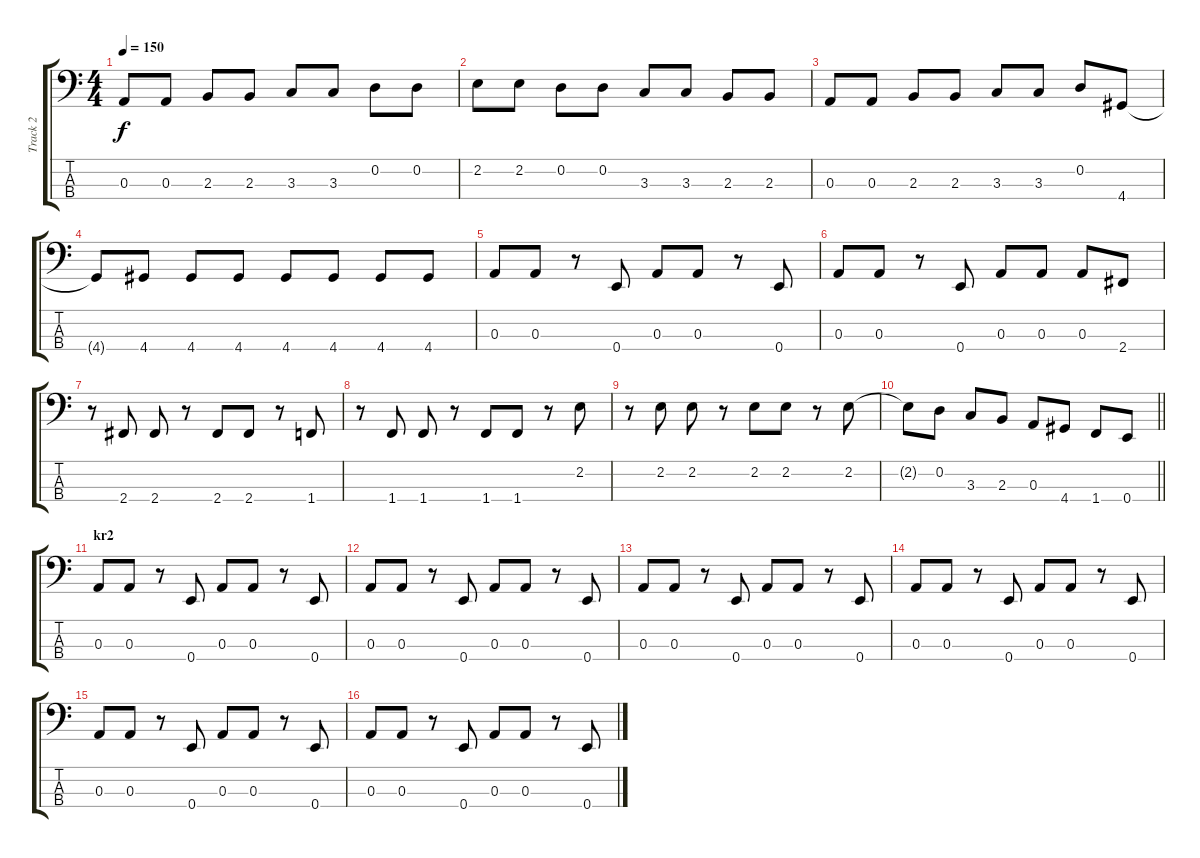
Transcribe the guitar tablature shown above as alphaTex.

\track ("Track 2" "Track 2") {instrument electricbassfinger}
\staff {score tabs}
\tuning (G2 D2 A1 E1) {hide}
\ts (4 4)
\tempo 150
\clef f4
\ks c
0.3.8{dy f} 0.3.8 2.3.8 2.3.8 3.3.8 3.3.8 0.2.8 0.2.8 |
2.2.8 2.2.8 0.2.8 0.2.8 3.3.8 3.3.8 2.3.8 2.3.8 |
0.3.8 0.3.8 2.3.8 2.3.8 3.3.8 3.3.8 0.2.8 4.4.8 |
4.4{t}.8 4.4.8 4.4.8 4.4.8 4.4.8 4.4.8 4.4.8 4.4.8 |
0.3.8 0.3.8 r.8 0.4.8 0.3.8 0.3.8 r.8 0.4.8 |
0.3.8 0.3.8 r.8 0.4.8 0.3.8 0.3.8 0.3.8 2.4.8 |
r.8 2.4.8 2.4.8 r.8 2.4.8 2.4.8 r.8 1.4.8 |
r.8 1.4.8 1.4.8 r.8 1.4.8 1.4.8 r.8 2.2.8 |
r.8 2.2.8 2.2.8 r.8 2.2.8 2.2.8 r.8 2.2.8 |
\barLineRight lightlight
2.2{t}.8 0.2.8 3.3.8 2.3.8 0.3.8 4.4.8 1.4.8 0.4.8 |
\section ("" "kr2")
0.3.8 0.3.8 r.8 0.4.8 0.3.8 0.3.8 r.8 0.4.8 |
0.3.8 0.3.8 r.8 0.4.8 0.3.8 0.3.8 r.8 0.4.8 |
0.3.8 0.3.8 r.8 0.4.8 0.3.8 0.3.8 r.8 0.4.8 |
0.3.8 0.3.8 r.8 0.4.8 0.3.8 0.3.8 r.8 0.4.8 |
0.3.8 0.3.8 r.8 0.4.8 0.3.8 0.3.8 r.8 0.4.8 |
0.3.8 0.3.8 r.8 0.4.8 0.3.8 0.3.8 r.8 0.4.8
